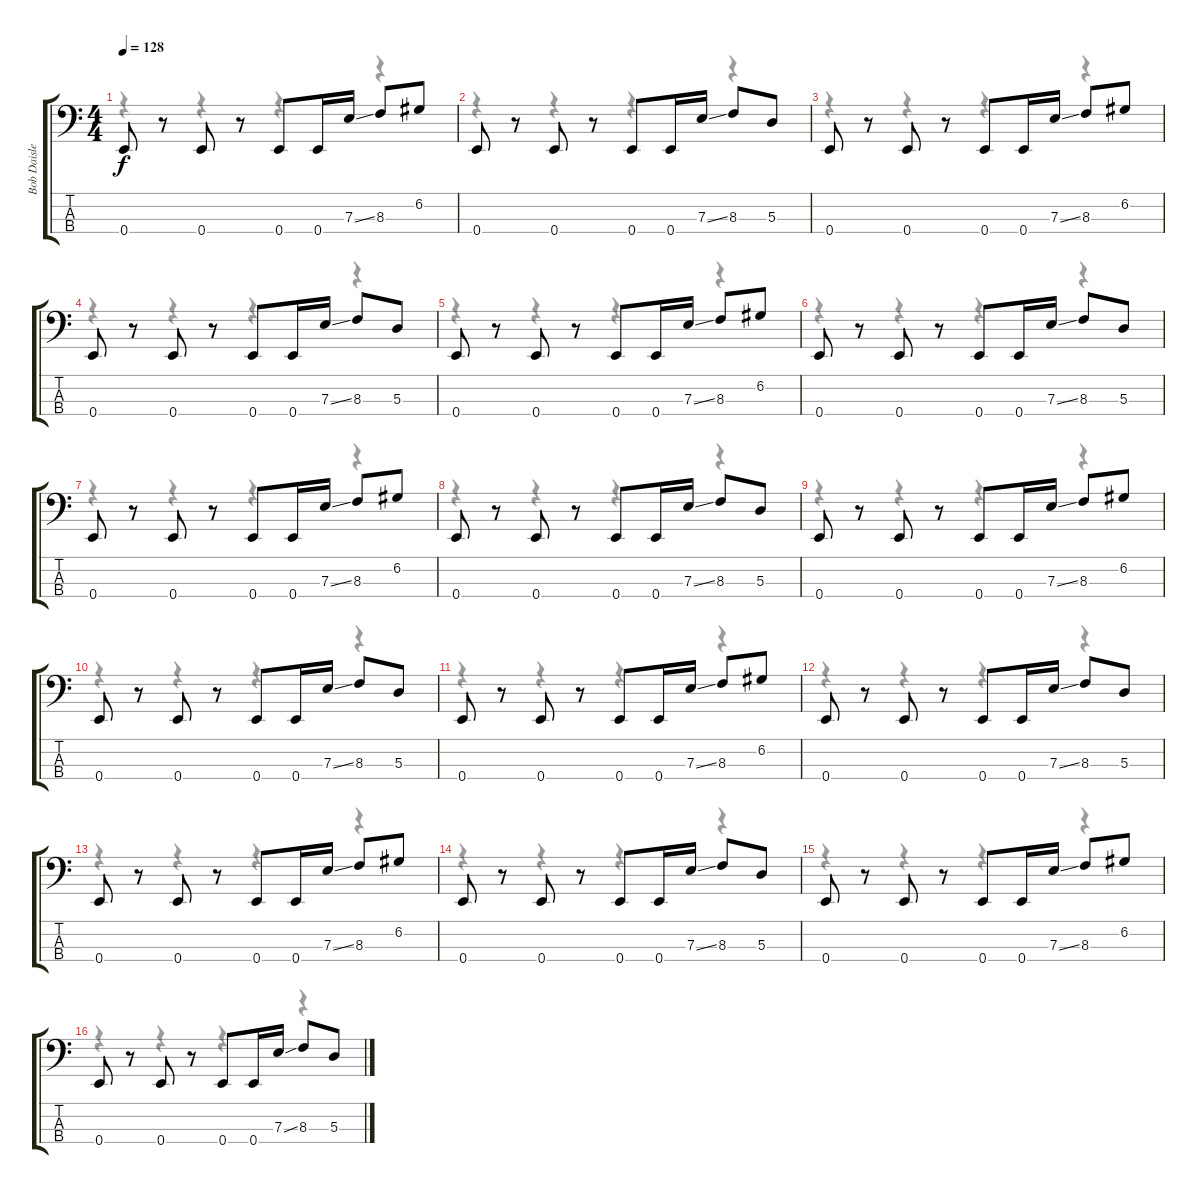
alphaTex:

\track ("Bob Daisley - Bass" "Bob Daisle") {instrument electricbassfinger}
\staff {score tabs}
\tuning (G2 D2 A1 E1) {hide}
\voice
\ts (4 4)
\tempo 128
\clef f4
\ks c
0.4.8{dy f} r.8 0.4.8 r.8 0.4.8 0.4.16 7.3{ss}.16 8.3.8 6.2.8 |
0.4.8 r.8 0.4.8 r.8 0.4.8 0.4.16 7.3{ss}.16 8.3.8 5.3.8 |
0.4.8 r.8 0.4.8 r.8 0.4.8 0.4.16 7.3{ss}.16 8.3.8 6.2.8 |
0.4.8 r.8 0.4.8 r.8 0.4.8 0.4.16 7.3{ss}.16 8.3.8 5.3.8 |
0.4.8 r.8 0.4.8 r.8 0.4.8 0.4.16 7.3{ss}.16 8.3.8 6.2.8 |
0.4.8 r.8 0.4.8 r.8 0.4.8 0.4.16 7.3{ss}.16 8.3.8 5.3.8 |
0.4.8 r.8 0.4.8 r.8 0.4.8 0.4.16 7.3{ss}.16 8.3.8 6.2.8 |
0.4.8 r.8 0.4.8 r.8 0.4.8 0.4.16 7.3{ss}.16 8.3.8 5.3.8 |
0.4.8 r.8 0.4.8 r.8 0.4.8 0.4.16 7.3{ss}.16 8.3.8 6.2.8 |
0.4.8 r.8 0.4.8 r.8 0.4.8 0.4.16 7.3{ss}.16 8.3.8 5.3.8 |
0.4.8 r.8 0.4.8 r.8 0.4.8 0.4.16 7.3{ss}.16 8.3.8 6.2.8 |
0.4.8 r.8 0.4.8 r.8 0.4.8 0.4.16 7.3{ss}.16 8.3.8 5.3.8 |
0.4.8 r.8 0.4.8 r.8 0.4.8 0.4.16 7.3{ss}.16 8.3.8 6.2.8 |
0.4.8 r.8 0.4.8 r.8 0.4.8 0.4.16 7.3{ss}.16 8.3.8 5.3.8 |
0.4.8 r.8 0.4.8 r.8 0.4.8 0.4.16 7.3{ss}.16 8.3.8 6.2.8 |
0.4.8 r.8 0.4.8 r.8 0.4.8 0.4.16 7.3{ss}.16 8.3.8 5.3.8
\voice
\clef f4
\ottava regular
\simile none
\ks c
r.4{dy f} r.4 r.4 r.4 |
r.4 r.4 r.4 r.4 |
r.4 r.4 r.4 r.4 |
r.4 r.4 r.4 r.4 |
r.4 r.4 r.4 r.4 |
r.4 r.4 r.4 r.4 |
r.4 r.4 r.4 r.4 |
r.4 r.4 r.4 r.4 |
r.4 r.4 r.4 r.4 |
r.4 r.4 r.4 r.4 |
r.4 r.4 r.4 r.4 |
r.4 r.4 r.4 r.4 |
r.4 r.4 r.4 r.4 |
r.4 r.4 r.4 r.4 |
r.4 r.4 r.4 r.4 |
r.4 r.4 r.4 r.4
